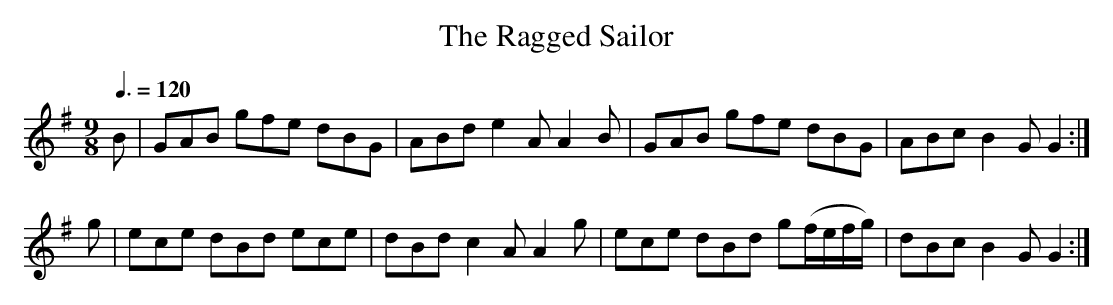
X:1
T:The Ragged Sailor
M:9/8
L:1/8
Q:3/8=120
K:G
B|GAB gfe dBG|ABd e2A A2B|GAB gfe dBG        |ABc B2G G2:|
g|ece dBd ece|dBd c2A A2g|ece dBd g(f/e/f/g/)|dBc B2G G2:|
